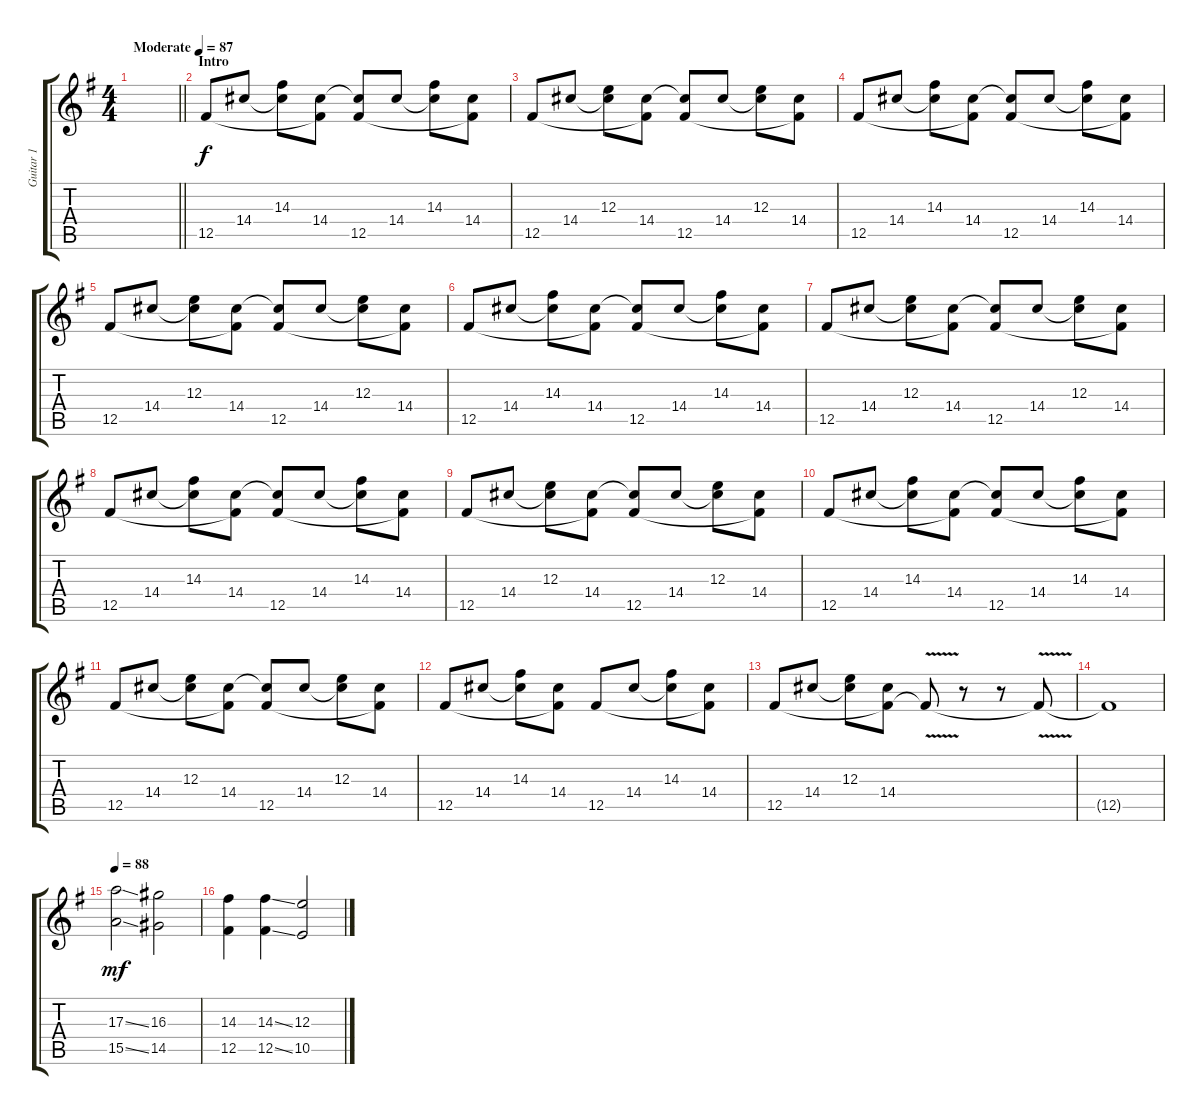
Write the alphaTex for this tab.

\track ("Guitar 1" "Guitar 1") {instrument distortionguitar}
\staff {score tabs}
\tuning (Db4 Ab3 E3 B2 Gb2 Db2) {hide}
\ts (4 4)
\tempo (87 "Moderate")
\clef g2
\barLineRight lightlight
\ks g
|
\section ("" "Intro")
12.5.8 14.4.8 (14.3 14.4{t}).8 (14.4 12.5{t}).8 (14.4{t} 12.5).8 14.4.8 (14.3 14.4{t}).8 (14.4 12.5{t}).8 |
12.5.8 14.4.8 (12.3 14.4{t}).8 (14.4 12.5{t}).8 (14.4{t} 12.5).8 14.4.8 (12.3 14.4{t}).8 (14.4 12.5{t}).8 |
12.5.8 14.4.8 (14.3 14.4{t}).8 (14.4 12.5{t}).8 (14.4{t} 12.5).8 14.4.8 (14.3 14.4{t}).8 (14.4 12.5{t}).8 |
12.5.8 14.4.8 (12.3 14.4{t}).8 (14.4 12.5{t}).8 (14.4{t} 12.5).8 14.4.8 (12.3 14.4{t}).8 (14.4 12.5{t}).8 |
12.5.8 14.4.8 (14.3 14.4{t}).8 (14.4 12.5{t}).8 (14.4{t} 12.5).8 14.4.8 (14.3 14.4{t}).8 (14.4 12.5{t}).8 |
12.5.8 14.4.8 (12.3 14.4{t}).8 (14.4 12.5{t}).8 (14.4{t} 12.5).8 14.4.8 (12.3 14.4{t}).8 (14.4 12.5{t}).8 |
12.5.8 14.4.8 (14.3 14.4{t}).8 (14.4 12.5{t}).8 (14.4{t} 12.5).8 14.4.8 (14.3 14.4{t}).8 (14.4 12.5{t}).8 |
12.5.8 14.4.8 (12.3 14.4{t}).8 (14.4 12.5{t}).8 (14.4{t} 12.5).8 14.4.8 (12.3 14.4{t}).8 (14.4 12.5{t}).8 |
12.5.8 14.4.8 (14.3 14.4{t}).8 (14.4 12.5{t}).8 (14.4{t} 12.5).8 14.4.8 (14.3 14.4{t}).8 (14.4 12.5{t}).8 |
12.5.8 14.4.8 (12.3 14.4{t}).8 (14.4 12.5{t}).8 (14.4{t} 12.5).8 14.4.8 (12.3 14.4{t}).8 (14.4 12.5{t}).8 |
12.5.8 14.4.8 (14.3 14.4{t}).8 (14.4 12.5{t}).8 12.5.8 14.4.8 (14.3 14.4{t}).8 (14.4 12.5{t}).8 |
12.5.8 14.4.8 (12.3 14.4{t}).8 (14.4 12.5{t}).8 12.5{v t}.8 r.8 r.8 12.5{t}.8 |
12.5{t}.1 |
\tempo 88
(17.3{ss} 15.5{ss}).2{dy mf} (16.3 14.5).2 |
(14.3 12.5).4 (14.3{ss} 12.5{ss}).4 (12.3 10.5).2
